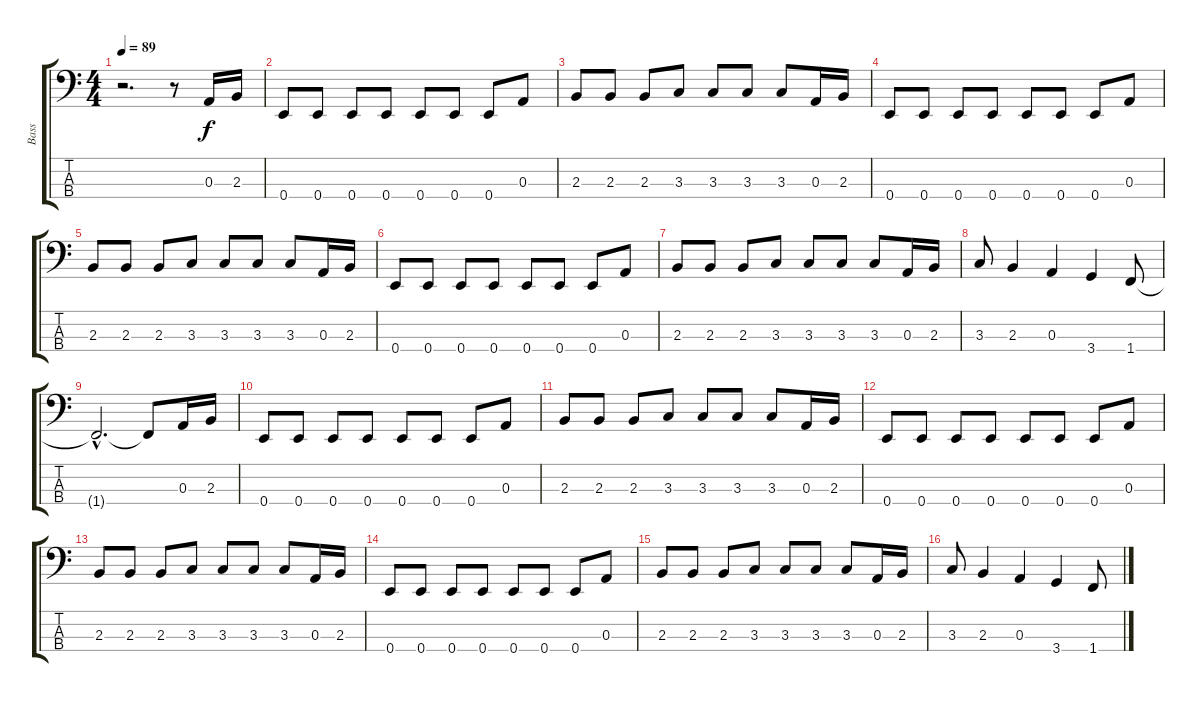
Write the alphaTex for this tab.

\track ("Bass" "Bass") {instrument electricbassfinger}
\staff {score tabs}
\tuning (G2 D2 A1 E1) {hide}
\ts (4 4)
\tempo 89
\clef f4
\ks c
r.2{d dy f instrument electricbassfinger} r.8 0.3.16 2.3.16 |
0.4.8 0.4.8 0.4.8 0.4.8 0.4.8 0.4.8 0.4.8 0.3.8 |
2.3.8 2.3.8 2.3.8 3.3.8 3.3.8 3.3.8 3.3.8 0.3.16 2.3.16 |
0.4.8 0.4.8 0.4.8 0.4.8 0.4.8 0.4.8 0.4.8 0.3.8 |
2.3.8 2.3.8 2.3.8 3.3.8 3.3.8 3.3.8 3.3.8 0.3.16 2.3.16 |
0.4.8 0.4.8 0.4.8 0.4.8 0.4.8 0.4.8 0.4.8 0.3.8 |
2.3.8 2.3.8 2.3.8 3.3.8 3.3.8 3.3.8 3.3.8 0.3.16 2.3.16 |
3.3.8 2.3.4 0.3.4 3.4.4 1.4.8 |
1.4{hac t}.2{d} 1.4{t}.8 0.3.16 2.3.16 |
0.4.8 0.4.8 0.4.8 0.4.8 0.4.8 0.4.8 0.4.8 0.3.8 |
2.3.8 2.3.8 2.3.8 3.3.8 3.3.8 3.3.8 3.3.8 0.3.16 2.3.16 |
0.4.8 0.4.8 0.4.8 0.4.8 0.4.8 0.4.8 0.4.8 0.3.8 |
2.3.8 2.3.8 2.3.8 3.3.8 3.3.8 3.3.8 3.3.8 0.3.16 2.3.16 |
0.4.8 0.4.8 0.4.8 0.4.8 0.4.8 0.4.8 0.4.8 0.3.8 |
2.3.8 2.3.8 2.3.8 3.3.8 3.3.8 3.3.8 3.3.8 0.3.16 2.3.16 |
3.3.8 2.3.4 0.3.4 3.4.4 1.4.8
